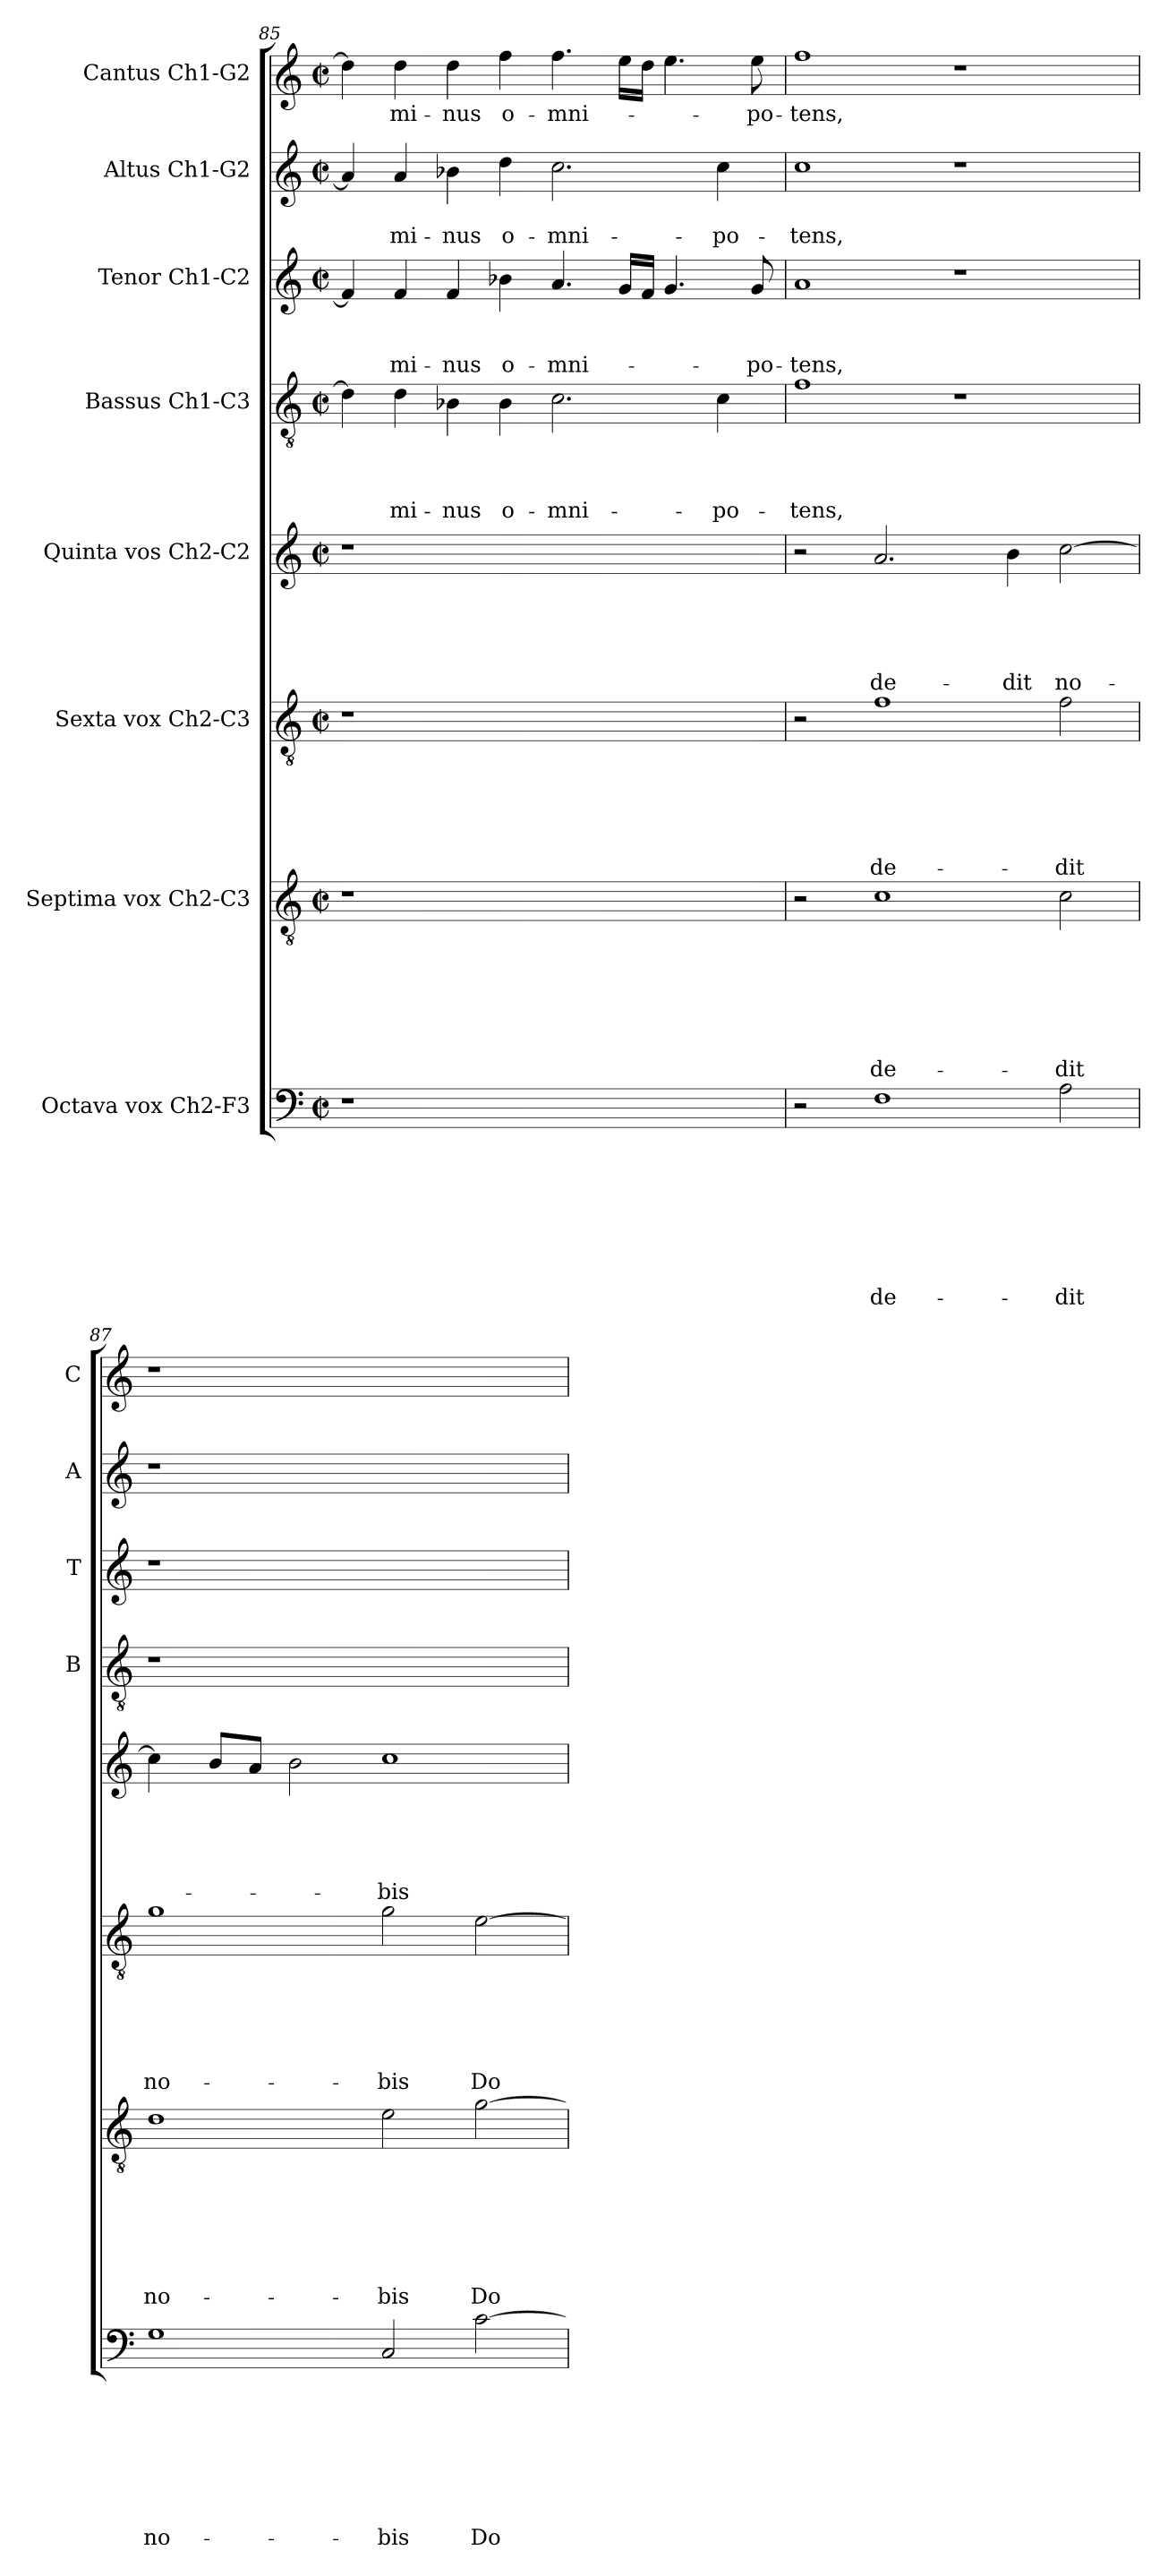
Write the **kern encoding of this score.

**kern	**text	**text	**text	**text	**text	**text	**text	**text	**kern	**text	**text	**text	**text	**text	**text	**text	**kern	**text	**text	**text	**text	**text	**text	**kern	**text	**text	**text	**text	**text	**kern	**text	**text	**text	**text	**kern	**text	**text	**text	**kern	**text	**text	**kern	**text
*part8	*part8	*part8	*part8	*part8	*part8	*part8	*part8	*part8	*part7	*part7	*part7	*part7	*part7	*part7	*part7	*part7	*part6	*part6	*part6	*part6	*part6	*part6	*part6	*part5	*part5	*part5	*part5	*part5	*part5	*part4	*part4	*part4	*part4	*part4	*part3	*part3	*part3	*part3	*part2	*part2	*part2	*part1	*part1
*staff8	*staff8	*staff8	*staff8	*staff8	*staff8	*staff8	*staff8	*staff8	*staff7	*staff7	*staff7	*staff7	*staff7	*staff7	*staff7	*staff7	*staff6	*staff6	*staff6	*staff6	*staff6	*staff6	*staff6	*staff5	*staff5	*staff5	*staff5	*staff5	*staff5	*staff4	*staff4	*staff4	*staff4	*staff4	*staff3	*staff3	*staff3	*staff3	*staff2	*staff2	*staff2	*staff1	*staff1
*I"Octava vox Ch2-F3	*	*	*	*	*	*	*	*	*I"Septima vox Ch2-C3	*	*	*	*	*	*	*	*I"Sexta vox Ch2-C3	*	*	*	*	*	*	*I"Quinta vos Ch2-C2	*	*	*	*	*	*I"Bassus Ch1-C3	*	*	*	*	*I"Tenor Ch1-C2	*	*	*	*I"Altus Ch1-G2	*	*	*I"Cantus Ch1-G2	*
*	*	*	*	*	*	*	*	*	*	*	*	*	*	*	*	*	*	*	*	*	*	*	*	*	*	*	*	*	*	*I'B	*	*	*	*	*I'T	*	*	*	*I'A	*	*	*I'C	*
!!LO:PB:g=z
*clefF4	*	*	*	*	*	*	*	*	*clefGv2	*	*	*	*	*	*	*	*clefGv2	*	*	*	*	*	*	*clefG2	*	*	*	*	*	*clefGv2	*	*	*	*	*clefG2	*	*	*	*clefG2	*	*	*clefG2	*
*k[]	*	*	*	*	*	*	*	*	*k[]	*	*	*	*	*	*	*	*k[]	*	*	*	*	*	*	*k[]	*	*	*	*	*	*k[]	*	*	*	*	*k[]	*	*	*	*k[]	*	*	*k[]	*
*C:	*	*	*	*	*	*	*	*	*C:	*	*	*	*	*	*	*	*C:	*	*	*	*	*	*	*C:	*	*	*	*	*	*C:	*	*	*	*	*C:	*	*	*	*C:	*	*	*C:	*
*M2/2	*	*	*	*	*	*	*	*	*M2/2	*	*	*	*	*	*	*	*M2/2	*	*	*	*	*	*	*M2/2	*	*	*	*	*	*M2/2	*	*	*	*	*M2/2	*	*	*	*M2/2	*	*	*M2/2	*
*met(c|)	*	*	*	*	*	*	*	*	*met(c|)	*	*	*	*	*	*	*	*met(c|)	*	*	*	*	*	*	*met(c|)	*	*	*	*	*	*met(c|)	*	*	*	*	*met(c|)	*	*	*	*met(c|)	*	*	*met(c|)	*
=85	=85	=85	=85	=85	=85	=85	=85	=85	=85	=85	=85	=85	=85	=85	=85	=85	=85	=85	=85	=85	=85	=85	=85	=85	=85	=85	=85	=85	=85	=85	=85	=85	=85	=85	=85	=85	=85	=85	=85	=85	=85	=85	=85
1r	.	.	.	.	.	.	.	.	1r	.	.	.	.	.	.	.	1r	.	.	.	.	.	.	1r	.	.	.	.	.	4d\]	.	.	.	.	4f/]	.	.	.	4a/]	.	.	4dd\]	.
!	!	!	!	!	!	!	!	!	!	!	!	!	!	!	!	!	!	!	!	!	!	!	!	!	!	!	!	!	!	!	!	!	!	!LO:LY:b	!	!	!	!LO:LY:b	!	!	!LO:LY:b	!	!LO:LY:b
.	.	.	.	.	.	.	.	.	.	.	.	.	.	.	.	.	.	.	.	.	.	.	.	.	.	.	.	.	.	4d\	.	.	.	-mi-	4f/	.	.	-mi-	4a/	.	-mi-	4dd\	-mi-
!	!	!	!	!	!	!	!	!	!	!	!	!	!	!	!	!	!	!	!	!	!	!	!	!	!	!	!	!	!	!	!	!	!	!LO:LY:b	!	!	!	!LO:LY:b	!	!	!LO:LY:b	!	!LO:LY:b
.	.	.	.	.	.	.	.	.	.	.	.	.	.	.	.	.	.	.	.	.	.	.	.	.	.	.	.	.	.	4B-X\	.	.	.	-nus	4f/	.	.	-nus	4b-X\	.	-nus	4dd\	-nus
!	!	!	!	!	!	!	!	!	!	!	!	!	!	!	!	!	!	!	!	!	!	!	!	!	!	!	!	!	!	!	!	!	!	!LO:LY:b	!	!	!	!LO:LY:b	!	!	!LO:LY:b	!	!LO:LY:b
.	.	.	.	.	.	.	.	.	.	.	.	.	.	.	.	.	.	.	.	.	.	.	.	.	.	.	.	.	.	4B-\	.	.	.	o-	4b-X\	.	.	o-	4dd\	.	o-	4ff\	o-
!	!	!	!	!	!	!	!	!	!	!	!	!	!	!	!	!	!	!	!	!	!	!	!	!	!	!	!	!	!	!	!	!	!	!LO:LY:b	!	!	!	!LO:LY:b	!	!	!LO:LY:b	!	!LO:LY:b
1ryy	.	.	.	.	.	.	.	.	1ryy	.	.	.	.	.	.	.	1ryy	.	.	.	.	.	.	1ryy	.	.	.	.	.	2.c\	.	.	.	-mni-	4.a/	.	.	-mni-	2.cc\	.	-mni-	4.ff\	-mni-
.	.	.	.	.	.	.	.	.	.	.	.	.	.	.	.	.	.	.	.	.	.	.	.	.	.	.	.	.	.	.	.	.	.	.	16g/LL	.	.	.	.	.	.	16ee\LL	.
.	.	.	.	.	.	.	.	.	.	.	.	.	.	.	.	.	.	.	.	.	.	.	.	.	.	.	.	.	.	.	.	.	.	.	16f/JJ	.	.	.	.	.	.	16dd\JJ	.
.	.	.	.	.	.	.	.	.	.	.	.	.	.	.	.	.	.	.	.	.	.	.	.	.	.	.	.	.	.	.	.	.	.	.	4.g/	.	.	.	.	.	.	4.ee\	.
!	!	!	!	!	!	!	!	!	!	!	!	!	!	!	!	!	!	!	!	!	!	!	!	!	!	!	!	!	!	!	!	!	!	!LO:LY:b	!	!	!	!	!	!	!LO:LY:b	!	!
.	.	.	.	.	.	.	.	.	.	.	.	.	.	.	.	.	.	.	.	.	.	.	.	.	.	.	.	.	.	4c\	.	.	.	-po-	.	.	.	.	4cc\	.	-po-	.	.
!	!	!	!	!	!	!	!	!	!	!	!	!	!	!	!	!	!	!	!	!	!	!	!	!	!	!	!	!	!	!	!	!	!	!	!	!	!	!LO:LY:b	!	!	!	!	!LO:LY:b
.	.	.	.	.	.	.	.	.	.	.	.	.	.	.	.	.	.	.	.	.	.	.	.	.	.	.	.	.	.	.	.	.	.	.	8g/	.	.	-po-	.	.	.	8ee\	-po-
=86	=86	=86	=86	=86	=86	=86	=86	=86	=86	=86	=86	=86	=86	=86	=86	=86	=86	=86	=86	=86	=86	=86	=86	=86	=86	=86	=86	=86	=86	=86	=86	=86	=86	=86	=86	=86	=86	=86	=86	=86	=86	=86	=86
!	!	!	!	!	!	!	!	!	!	!	!	!	!	!	!	!	!	!	!	!	!	!	!	!	!	!	!	!	!	!	!	!	!	!LO:LY:b	!	!	!	!LO:LY:b	!	!	!LO:LY:b	!	!LO:LY:b
2r	.	.	.	.	.	.	.	.	2r	.	.	.	.	.	.	.	2r	.	.	.	.	.	.	2r	.	.	.	.	.	1f	.	.	.	-tens,	1a	.	.	-tens,	1cc	.	-tens,	1ff	-tens,
!	!	!	!	!	!	!	!	!LO:LY:b	!	!	!	!	!	!	!	!LO:LY:b	!	!	!	!	!	!	!LO:LY:b	!	!	!	!	!	!LO:LY:b	!	!	!	!	!	!	!	!	!	!	!	!	!	!
1F	.	.	.	.	.	.	.	de-	1c	.	.	.	.	.	.	de-	1f	.	.	.	.	.	de-	2.a/	.	.	.	.	de-	.	.	.	.	.	.	.	.	.	.	.	.	.	.
.	.	.	.	.	.	.	.	.	.	.	.	.	.	.	.	.	.	.	.	.	.	.	.	.	.	.	.	.	.	1r	.	.	.	.	1r	.	.	.	1r	.	.	1r	.
!	!	!	!	!	!	!	!	!	!	!	!	!	!	!	!	!	!	!	!	!	!	!	!	!	!	!	!	!	!LO:LY:b	!	!	!	!	!	!	!	!	!	!	!	!	!	!
.	.	.	.	.	.	.	.	.	.	.	.	.	.	.	.	.	.	.	.	.	.	.	.	4b\	.	.	.	.	-dit	.	.	.	.	.	.	.	.	.	.	.	.	.	.
!	!	!	!	!	!	!	!	!LO:LY:b	!	!	!	!	!	!	!	!LO:LY:b	!	!	!	!	!	!	!LO:LY:b	!	!	!	!	!	!LO:LY:b	!	!	!	!	!	!	!	!	!	!	!	!	!	!
2A\	.	.	.	.	.	.	.	-dit	2c\	.	.	.	.	.	.	-dit	2f\	.	.	.	.	.	-dit	[2cc\	.	.	.	.	no-	.	.	.	.	.	.	.	.	.	.	.	.	.	.
=87	=87	=87	=87	=87	=87	=87	=87	=87	=87	=87	=87	=87	=87	=87	=87	=87	=87	=87	=87	=87	=87	=87	=87	=87	=87	=87	=87	=87	=87	=87	=87	=87	=87	=87	=87	=87	=87	=87	=87	=87	=87	=87	=87
!	!	!	!	!	!	!	!	!LO:LY:b	!	!	!	!	!	!	!	!LO:LY:b	!	!	!	!	!	!	!LO:LY:b	!	!	!	!	!	!	!	!	!	!	!	!	!	!	!	!	!	!	!	!
1G	.	.	.	.	.	.	.	no-	1d	.	.	.	.	.	.	no-	1g	.	.	.	.	.	no-	4cc\]	.	.	.	.	.	1r	.	.	.	.	1r	.	.	.	1r	.	.	1r	.
.	.	.	.	.	.	.	.	.	.	.	.	.	.	.	.	.	.	.	.	.	.	.	.	8b/L	.	.	.	.	.	.	.	.	.	.	.	.	.	.	.	.	.	.	.
.	.	.	.	.	.	.	.	.	.	.	.	.	.	.	.	.	.	.	.	.	.	.	.	8a/J	.	.	.	.	.	.	.	.	.	.	.	.	.	.	.	.	.	.	.
.	.	.	.	.	.	.	.	.	.	.	.	.	.	.	.	.	.	.	.	.	.	.	.	2b\	.	.	.	.	.	.	.	.	.	.	.	.	.	.	.	.	.	.	.
!	!	!	!	!	!	!	!	!LO:LY:b	!	!	!	!	!	!	!	!LO:LY:b	!	!	!	!	!	!	!LO:LY:b	!	!	!	!	!	!LO:LY:b	!	!	!	!	!	!	!	!	!	!	!	!	!	!
2C/	.	.	.	.	.	.	.	-bis	2e\	.	.	.	.	.	.	-bis	2g\	.	.	.	.	.	-bis	1cc	.	.	.	.	-bis	1ryy	.	.	.	.	1ryy	.	.	.	1ryy	.	.	1ryy	.
!	!	!	!	!	!	!	!	!LO:LY:b	!	!	!	!	!	!	!	!LO:LY:b	!	!	!	!	!	!	!LO:LY:b	!	!	!	!	!	!	!	!	!	!	!	!	!	!	!	!	!	!	!	!
[2c\	.	.	.	.	.	.	.	Do-	[2g\	.	.	.	.	.	.	Do-	[2e\	.	.	.	.	.	Do-	.	.	.	.	.	.	.	.	.	.	.	.	.	.	.	.	.	.	.	.
=	=	=	=	=	=	=	=	=	=	=	=	=	=	=	=	=	=	=	=	=	=	=	=	=	=	=	=	=	=	=	=	=	=	=	=	=	=	=	=	=	=	=	=
*-	*-	*-	*-	*-	*-	*-	*-	*-	*-	*-	*-	*-	*-	*-	*-	*-	*-	*-	*-	*-	*-	*-	*-	*-	*-	*-	*-	*-	*-	*-	*-	*-	*-	*-	*-	*-	*-	*-	*-	*-	*-	*-	*-
